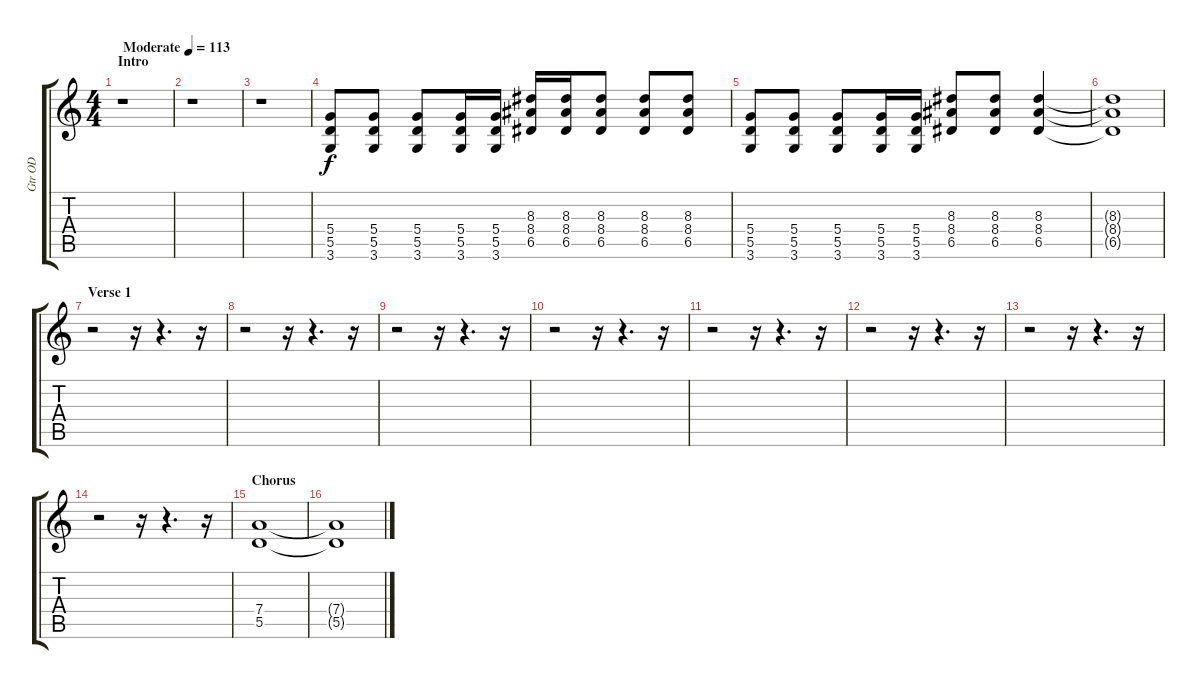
\track ("Gtr OD" "Gtr OD") {instrument overdrivenguitar}
\staff {score tabs}
\tuning (E4 B3 G3 D3 A2 E2) {hide}
\ts (4 4)
\section ("" "Intro")
\tempo (113 "Moderate")
\clef g2
\ks c
r.1{dy f instrument overdrivenguitar} |
r.1 |
r.1 |
(5.4 5.5 3.6).8 (5.4 5.5 3.6).8 (5.4 5.5 3.6).8 (5.4 5.5 3.6).16 (5.4 5.5 3.6).16 (8.3 8.4 6.5).16 (8.3 8.4 6.5).16 (8.3 8.4 6.5).8 (8.3 8.4 6.5).8 (8.3 8.4 6.5).8 |
(5.4 5.5 3.6).8 (5.4 5.5 3.6).8 (5.4 5.5 3.6).8 (5.4 5.5 3.6).16 (5.4 5.5 3.6).16 (8.3 8.4 6.5).8 (8.3 8.4 6.5).8 (8.3 8.4 6.5).4 |
(8.3{t} 8.4{t} 6.5{t}).1 |
\section ("" "Verse 1")
r.2 r.16 r.4{d} r.16 |
r.2 r.16 r.4{d} r.16 |
r.2 r.16 r.4{d} r.16 |
r.2 r.16 r.4{d} r.16 |
r.2 r.16 r.4{d} r.16 |
r.2 r.16 r.4{d} r.16 |
r.2 r.16 r.4{d} r.16 |
r.2 r.16 r.4{d} r.16 |
\section ("" "Chorus")
(7.4 5.5).1 |
(7.4{t} 5.5{t}).1
